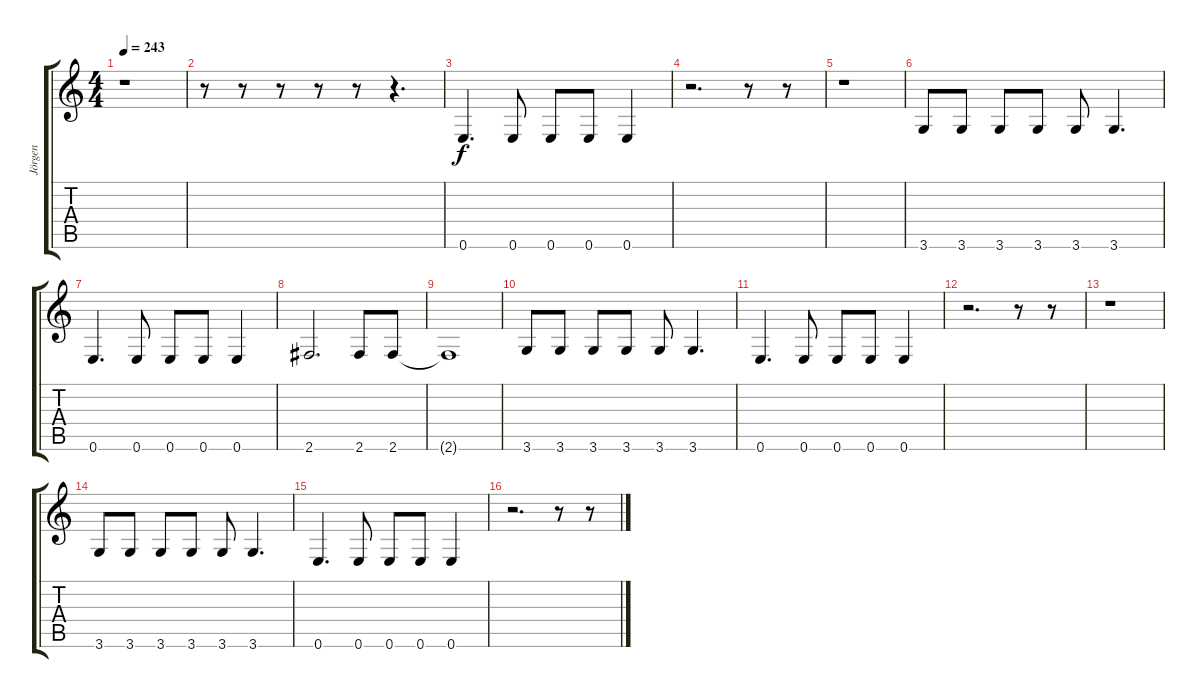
\track ("Jörgen" "Jörgen") {instrument electricbasspick}
\staff {score tabs}
\tuning (E4 B3 G3 D3 A2 E2) {hide}
\ts (4 4)
\tempo 243
\clef g2
\ks c
r.1{dy f} |
r.8 r.8 r.8 r.8 r.8 r.4{d} |
0.6.4{d} 0.6.8 0.6.8 0.6.8 0.6.4 |
r.2{d} r.8 r.8 |
r.1 |
3.6.8 3.6.8 3.6.8 3.6.8 3.6.8 3.6.4{d} |
0.6.4{d} 0.6.8 0.6.8 0.6.8 0.6.4 |
2.6.2{d} 2.6.8 2.6.8 |
2.6{t}.1 |
3.6.8 3.6.8 3.6.8 3.6.8 3.6.8 3.6.4{d} |
0.6.4{d} 0.6.8 0.6.8 0.6.8 0.6.4 |
r.2{d} r.8 r.8 |
r.1 |
3.6.8 3.6.8 3.6.8 3.6.8 3.6.8 3.6.4{d} |
0.6.4{d} 0.6.8 0.6.8 0.6.8 0.6.4 |
r.2{d} r.8 r.8
